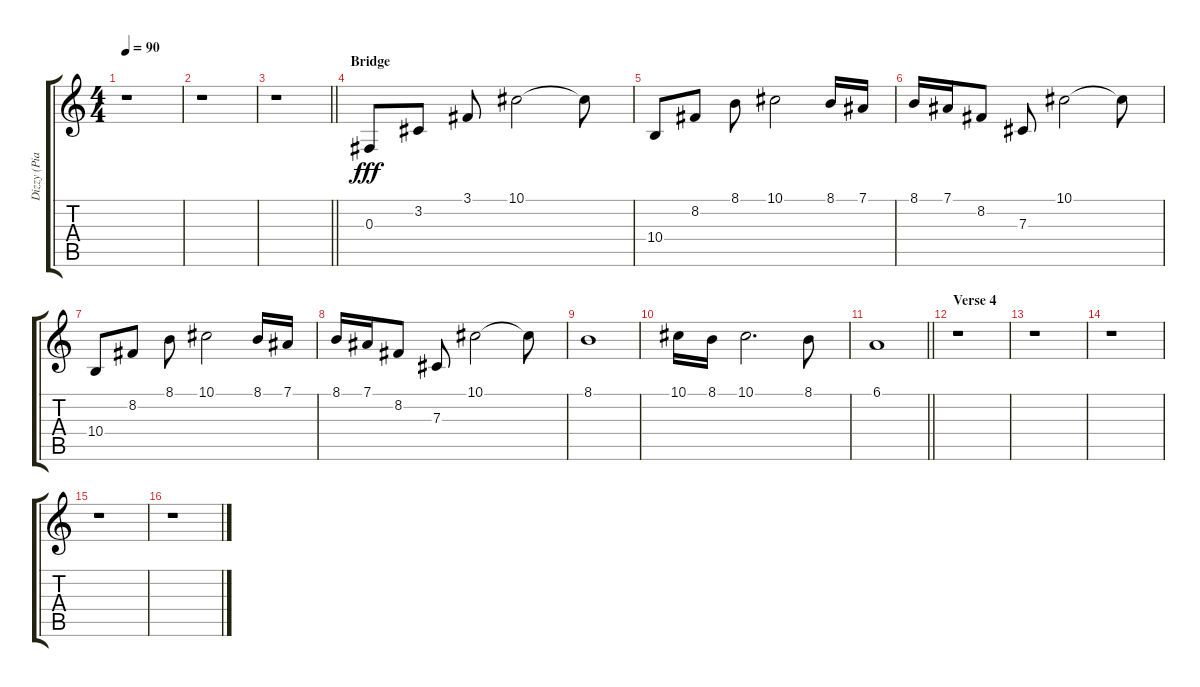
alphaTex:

\track ("Dizzy (Piano 1)" "Dizzy (Pia") {instrument acousticgrandpiano}
\staff {score tabs}
\tuning (Eb4 Bb3 Gb3 Db3 Ab2 Eb2) {hide}
\ts (4 4)
\tempo 90
\clef g2
\ks c
r.1{dy fff} |
r.1 |
\barLineRight lightlight
r.1 |
\section ("" "Bridge")
0.3.8 3.2.8 3.1.8 10.1.2 10.1{t}.8 |
10.4.8 8.2.8 8.1.8 10.1.2 8.1.16 7.1.16 |
8.1.16 7.1.16 8.2.8 7.3.8 10.1.2 10.1{t}.8 |
10.4.8 8.2.8 8.1.8 10.1.2 8.1.16 7.1.16 |
8.1.16 7.1.16 8.2.8 7.3.8 10.1.2 10.1{t}.8 |
8.1.1 |
10.1.16 8.1.16 10.1.2{d} 8.1.8 |
\barLineRight lightlight
6.1.1 |
\section ("" "Verse 4")
r.1 |
r.1 |
r.1 |
r.1 |
r.1
